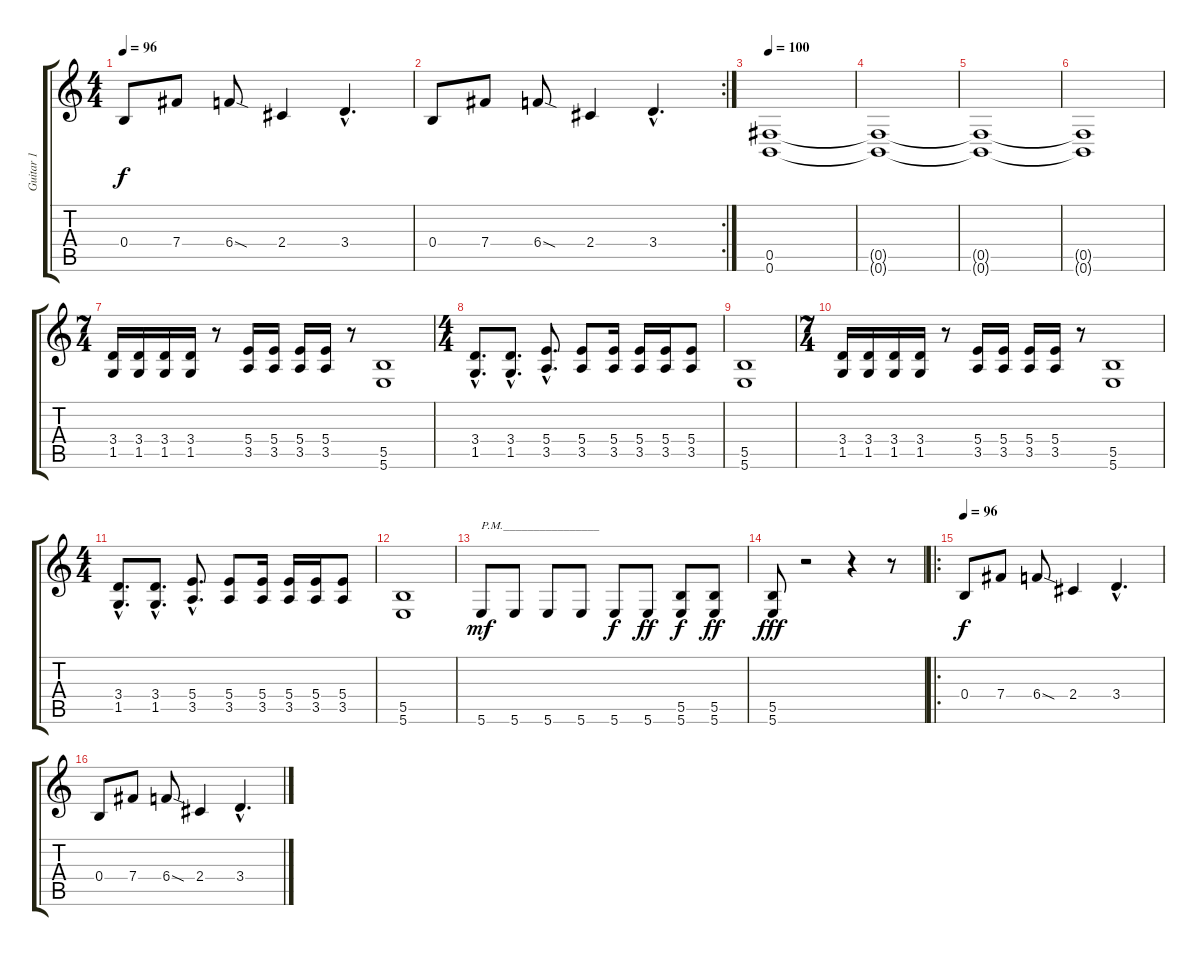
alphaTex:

\track ("Guitar 1" "Guitar 1") {instrument distortionguitar}
\staff {score tabs}
\tuning (Db4 Ab3 E3 B2 Gb2 B1) {hide}
\ts (4 4)
\tempo 96
\clef g2
\ks c
0.4.8{dy f} 7.4.8 6.4{sod}.8 2.4.4 3.4{hac}.4{d} |
\rc 2
0.4.8 7.4.8 6.4{sod}.8 2.4.4 3.4{hac}.4{d} |
\tempo 100
(0.5 0.6).1 |
(0.5{t} 0.6{t}).1 |
(0.5{t} 0.6{t}).1 |
(0.5{t} 0.6{t}).1 |
\ts (7 4)
(3.4 1.5).16 (3.4 1.5).16 (3.4 1.5).16 (3.4 1.5).16 r.8 (5.4 3.5).16 (5.4 3.5).16 (5.4 3.5).16 (5.4 3.5).16 r.8 (5.5 5.6).1 |
\ts (4 4)
(3.4{hac} 1.5{hac}).8{d} (3.4{hac} 1.5{hac}).8{d} (5.4{hac} 3.5{hac}).8{d} (5.4 3.5).8 (5.4 3.5).16 (5.4 3.5).16 (5.4 3.5).16 (5.4 3.5).8 |
(5.5 5.6).1 |
\ts (7 4)
(3.4 1.5).16 (3.4 1.5).16 (3.4 1.5).16 (3.4 1.5).16 r.8 (5.4 3.5).16 (5.4 3.5).16 (5.4 3.5).16 (5.4 3.5).16 r.8 (5.5 5.6).1 |
\ts (4 4)
(3.4{hac} 1.5{hac}).8{d} (3.4{hac} 1.5{hac}).8{d} (5.4{hac} 3.5{hac}).8{d} (5.4 3.5).8 (5.4 3.5).16 (5.4 3.5).16 (5.4 3.5).16 (5.4 3.5).8 |
(5.5 5.6).1 |
5.6.8{txt "P.M.________________" dy mf} 5.6.8 5.6.8 5.6.8 5.6.8{dy f} 5.6.8{dy ff} (5.5 5.6).8{dy f} (5.5 5.6).8{dy ff} |
(5.5 5.6).8{dy fff} r.2 r.4 r.8 |
\ro
\tempo 96
0.4.8{dy f} 7.4.8 6.4{sod}.8 2.4.4 3.4{hac}.4{d} |
0.4.8 7.4.8 6.4{sod}.8 2.4.4 3.4{hac}.4{d}
